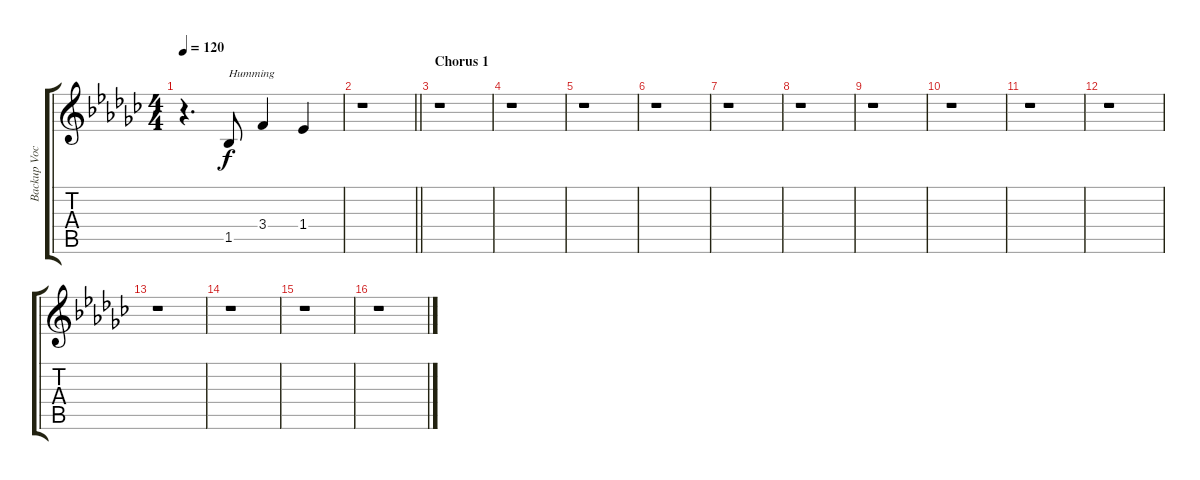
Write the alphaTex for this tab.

\track ("Backup Vocals" "Backup Voc") {instrument contrabass}
\staff {score tabs}
\tuning (E4 B3 G3 D3 A2 E2) {hide}
\ts (4 4)
\tempo 120
\clef g2
\ks gb
r.4{d dy f} 1.5.8{txt "Humming"} 3.4.4 1.4.4 |
\barLineRight lightlight
r.1 |
\section ("" "Chorus 1")
r.1 |
r.1 |
r.1 |
r.1 |
r.1 |
r.1 |
r.1 |
r.1 |
r.1 |
r.1 |
r.1 |
r.1 |
r.1 |
r.1
